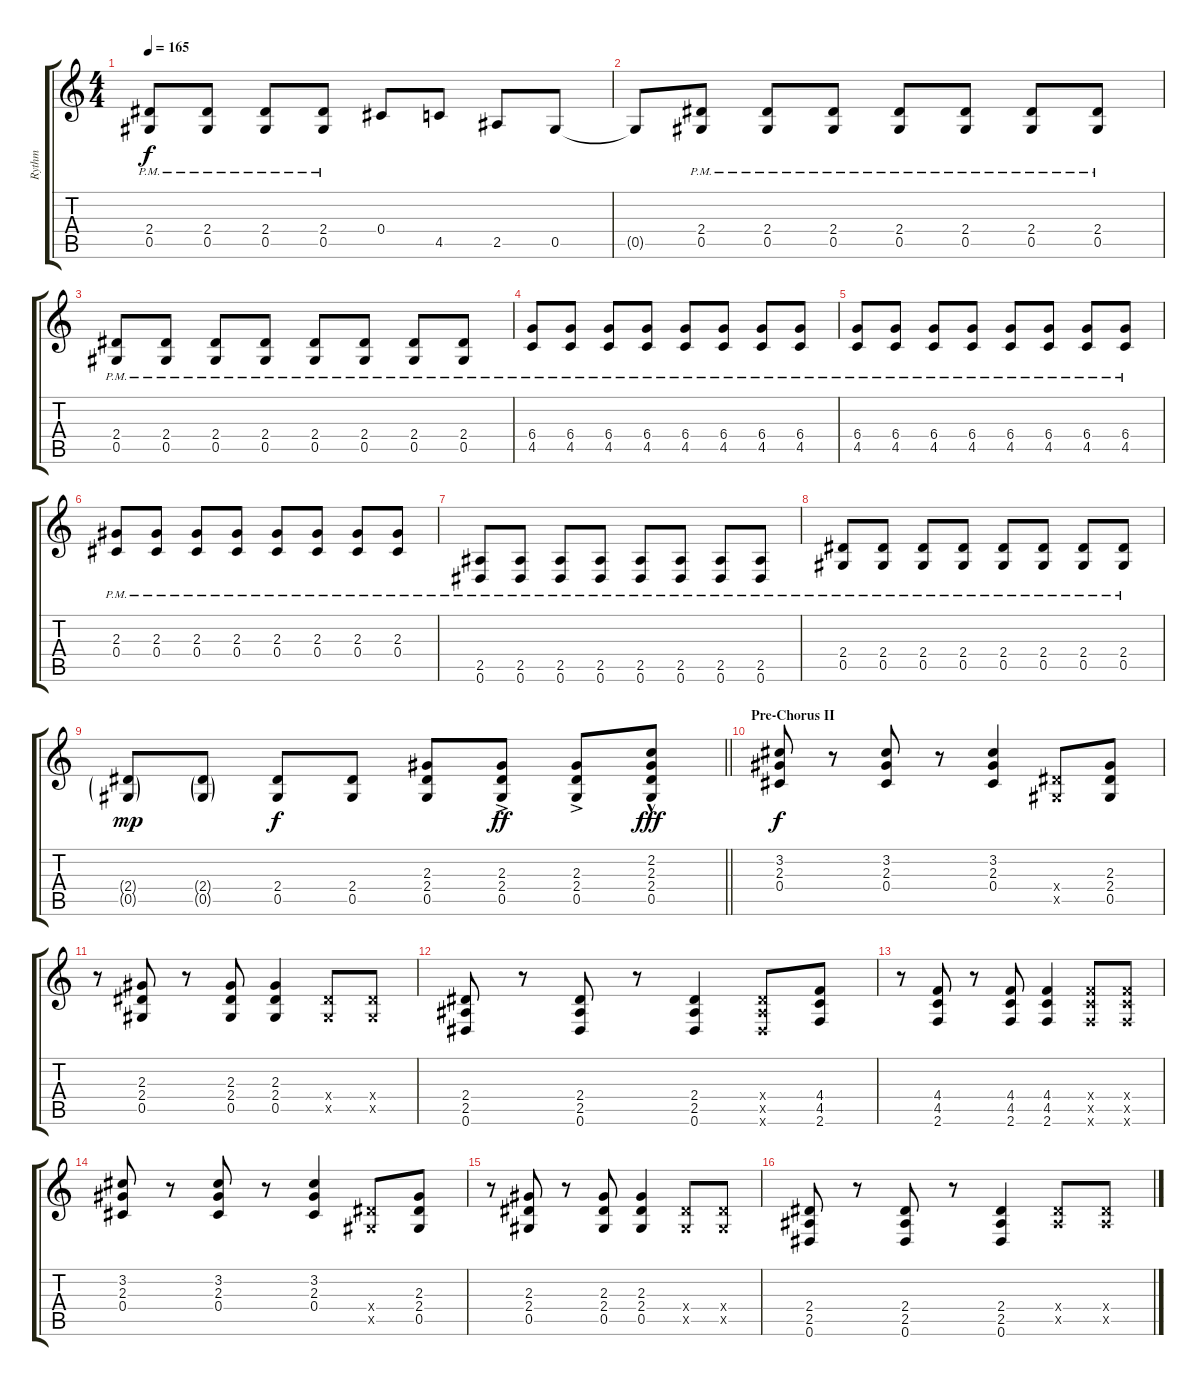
\track ("Rythm" "Rythm") {instrument overdrivenguitar}
\staff {score tabs}
\tuning (Eb4 Bb3 Gb3 Db3 Ab2 Eb2) {hide}
\ts (4 4)
\tempo 165
\clef g2
\ks c
(2.4{pm} 0.5{pm}).8{dy f} (2.4{pm} 0.5{pm}).8 (2.4{pm} 0.5{pm}).8 (2.4{pm} 0.5{pm}).8 0.4.8 4.5.8 2.5.8 0.5.8 |
0.5{t}.8 (2.4{pm} 0.5{pm}).8 (2.4{pm} 0.5{pm}).8 (2.4{pm} 0.5{pm}).8 (2.4{pm} 0.5{pm}).8 (2.4{pm} 0.5{pm}).8 (2.4{pm} 0.5{pm}).8 (2.4{pm} 0.5{pm}).8 |
(2.4{pm} 0.5{pm}).8 (2.4{pm} 0.5{pm}).8 (2.4{pm} 0.5{pm}).8 (2.4{pm} 0.5{pm}).8 (2.4{pm} 0.5{pm}).8 (2.4{pm} 0.5{pm}).8 (2.4{pm} 0.5{pm}).8 (2.4{pm} 0.5{pm}).8 |
(6.4{pm} 4.5{pm}).8 (6.4{pm} 4.5{pm}).8 (6.4{pm} 4.5{pm}).8 (6.4{pm} 4.5{pm}).8 (6.4{pm} 4.5{pm}).8 (6.4{pm} 4.5{pm}).8 (6.4{pm} 4.5{pm}).8 (6.4{pm} 4.5{pm}).8 |
(6.4{pm} 4.5{pm}).8 (6.4{pm} 4.5{pm}).8 (6.4{pm} 4.5{pm}).8 (6.4{pm} 4.5{pm}).8 (6.4{pm} 4.5{pm}).8 (6.4{pm} 4.5{pm}).8 (6.4{pm} 4.5{pm}).8 (6.4{pm} 4.5{pm}).8 |
(2.3{pm} 0.4{pm}).8 (2.3{pm} 0.4{pm}).8 (2.3{pm} 0.4{pm}).8 (2.3{pm} 0.4{pm}).8 (2.3{pm} 0.4{pm}).8 (2.3{pm} 0.4{pm}).8 (2.3{pm} 0.4{pm}).8 (2.3{pm} 0.4{pm}).8 |
(2.5{pm} 0.6{pm}).8 (2.5{pm} 0.6{pm}).8 (2.5{pm} 0.6{pm}).8 (2.5{pm} 0.6{pm}).8 (2.5{pm} 0.6{pm}).8 (2.5{pm} 0.6{pm}).8 (2.5{pm} 0.6{pm}).8 (2.5{pm} 0.6{pm}).8 |
(2.4{pm} 0.5{pm}).8 (2.4{pm} 0.5{pm}).8 (2.4{pm} 0.5{pm}).8 (2.4{pm} 0.5{pm}).8 (2.4{pm} 0.5{pm}).8 (2.4{pm} 0.5{pm}).8 (2.4{pm} 0.5{pm}).8 (2.4{pm} 0.5{pm}).8 |
\barLineRight lightlight
(2.4{g} 0.5{g}).8{dy mp} (2.4{g} 0.5{g}).8 (2.4 0.5).8{dy f} (2.4 0.5).8 (2.3 2.4 0.5).8 (2.3{ac} 2.4{ac} 0.5{ac}).8{dy ff} (2.3{ac} 2.4{ac} 0.5{ac}).8 (2.2{hac} 2.3{hac} 2.4{hac} 0.5{hac}).8{dy fff} |
\section ("" "Pre-Chorus II")
(3.2 2.3 0.4).8{dy f} r.8 (3.2 2.3 0.4).8 r.8 (3.2 2.3 0.4).4 (2.4{x} 0.5{x}).8 (2.3 2.4 0.5).8 |
r.8 (2.3 2.4 0.5).8 r.8 (2.3 2.4 0.5).8 (2.3 2.4 0.5).4 (2.4{x} 0.5{x}).8 (2.4{x} 0.5{x}).8 |
(2.4 2.5 0.6).8 r.8 (2.4 2.5 0.6).8 r.8 (2.4 2.5 0.6).4 (2.4{x} 2.5{x} 0.6{x}).8 (4.4 4.5 2.6).8 |
r.8 (4.4 4.5 2.6).8 r.8 (4.4 4.5 2.6).8 (4.4 4.5 2.6).4 (4.4{x} 4.5{x} 2.6{x}).8 (4.4{x} 4.5{x} 2.6{x}).8 |
(3.2 2.3 0.4).8 r.8 (3.2 2.3 0.4).8 r.8 (3.2 2.3 0.4).4 (2.4{x} 0.5{x}).8 (2.3 2.4 0.5).8 |
r.8 (2.3 2.4 0.5).8 r.8 (2.3 2.4 0.5).8 (2.3 2.4 0.5).4 (2.4{x} 0.5{x}).8 (2.4{x} 0.5{x}).8 |
(2.4 2.5 0.6).8 r.8 (2.4 2.5 0.6).8 r.8 (2.4 2.5 0.6).4 (2.4{x} 2.5{x}).8 (2.4{x} 2.5{x}).8
